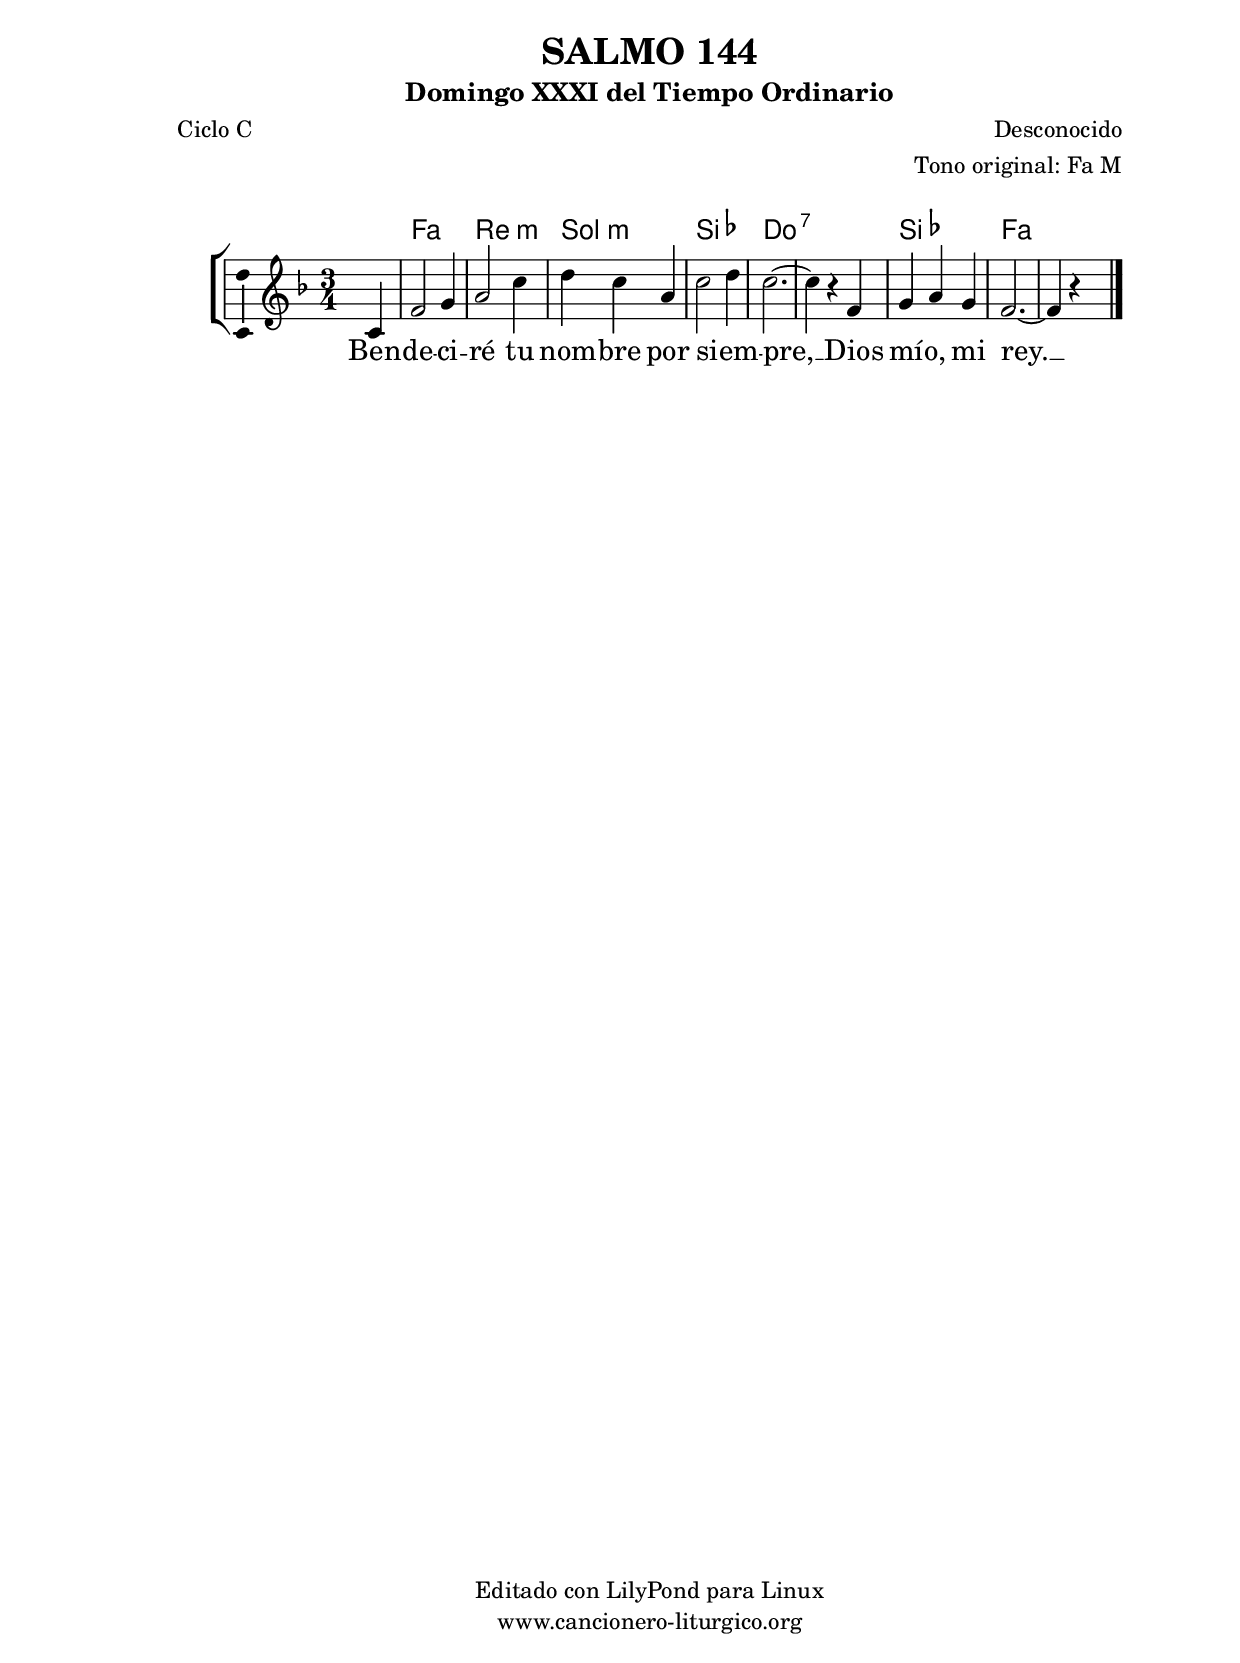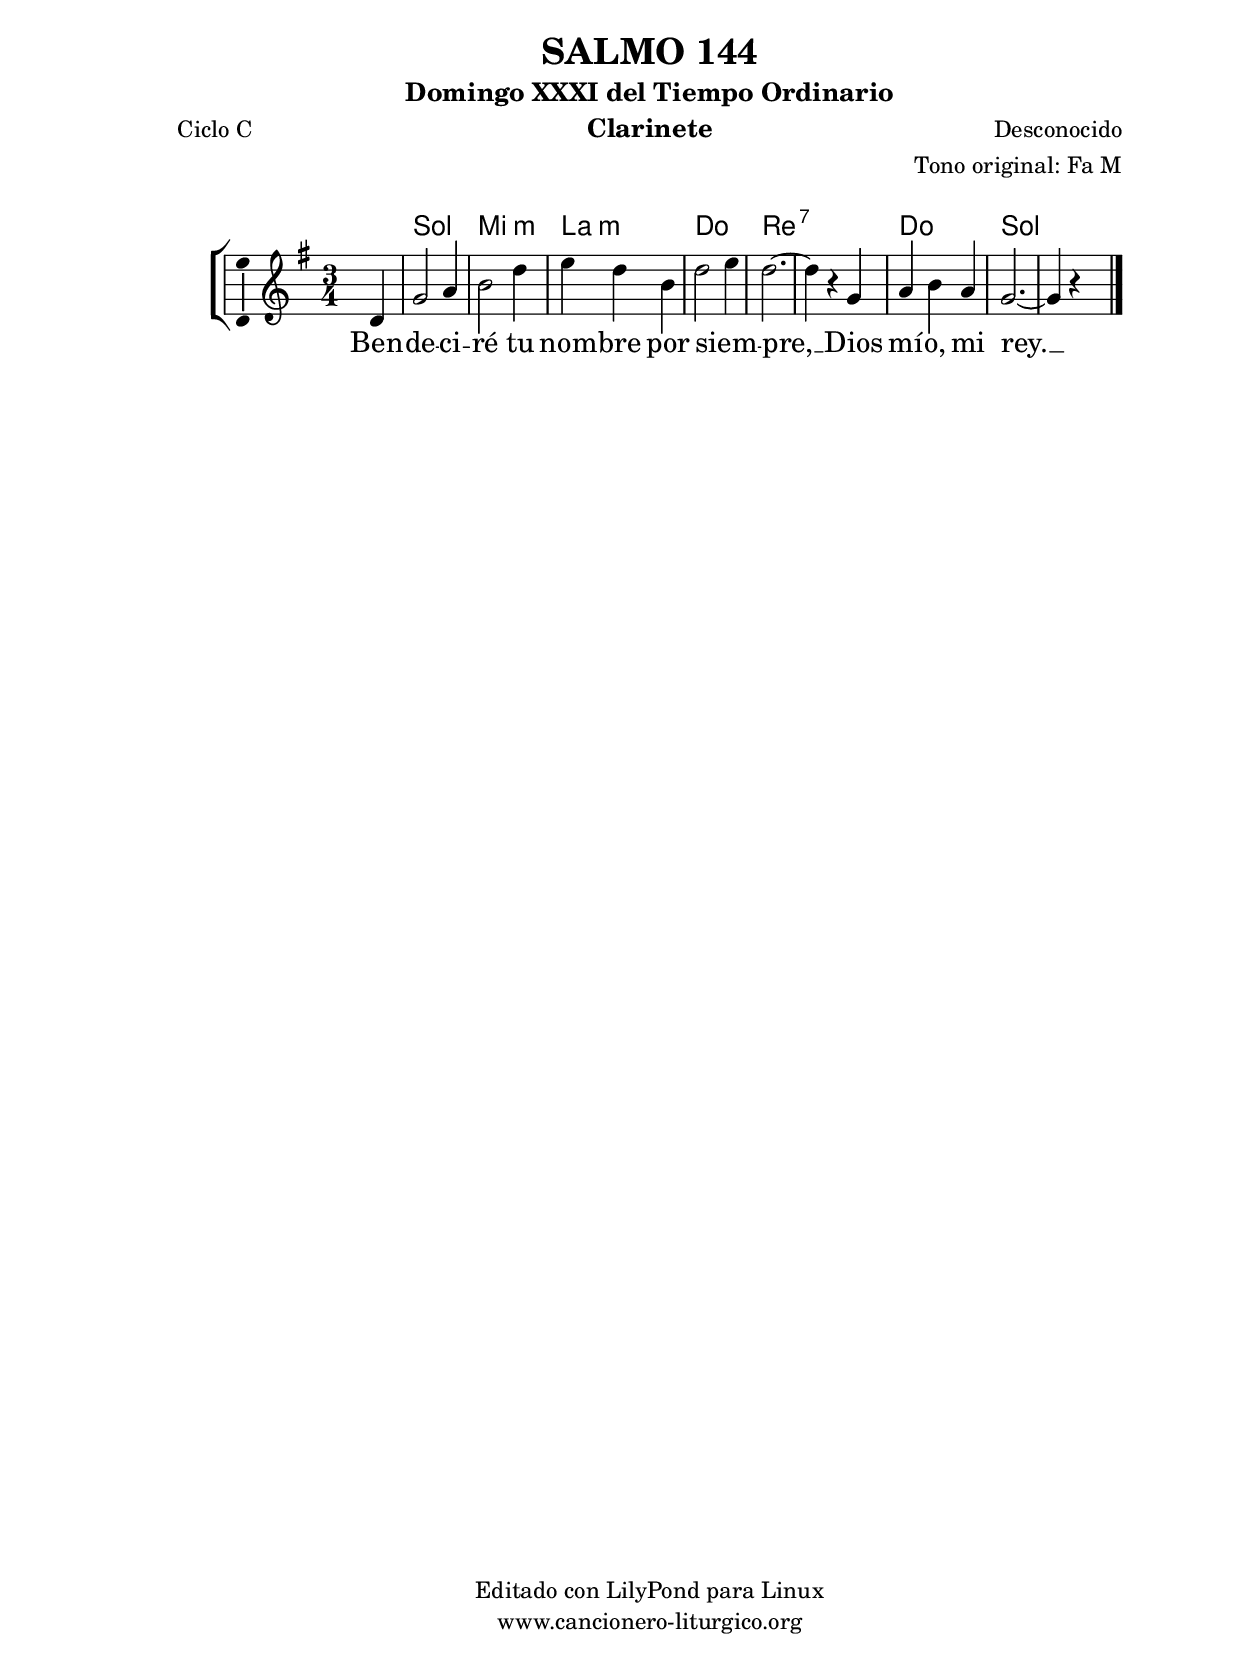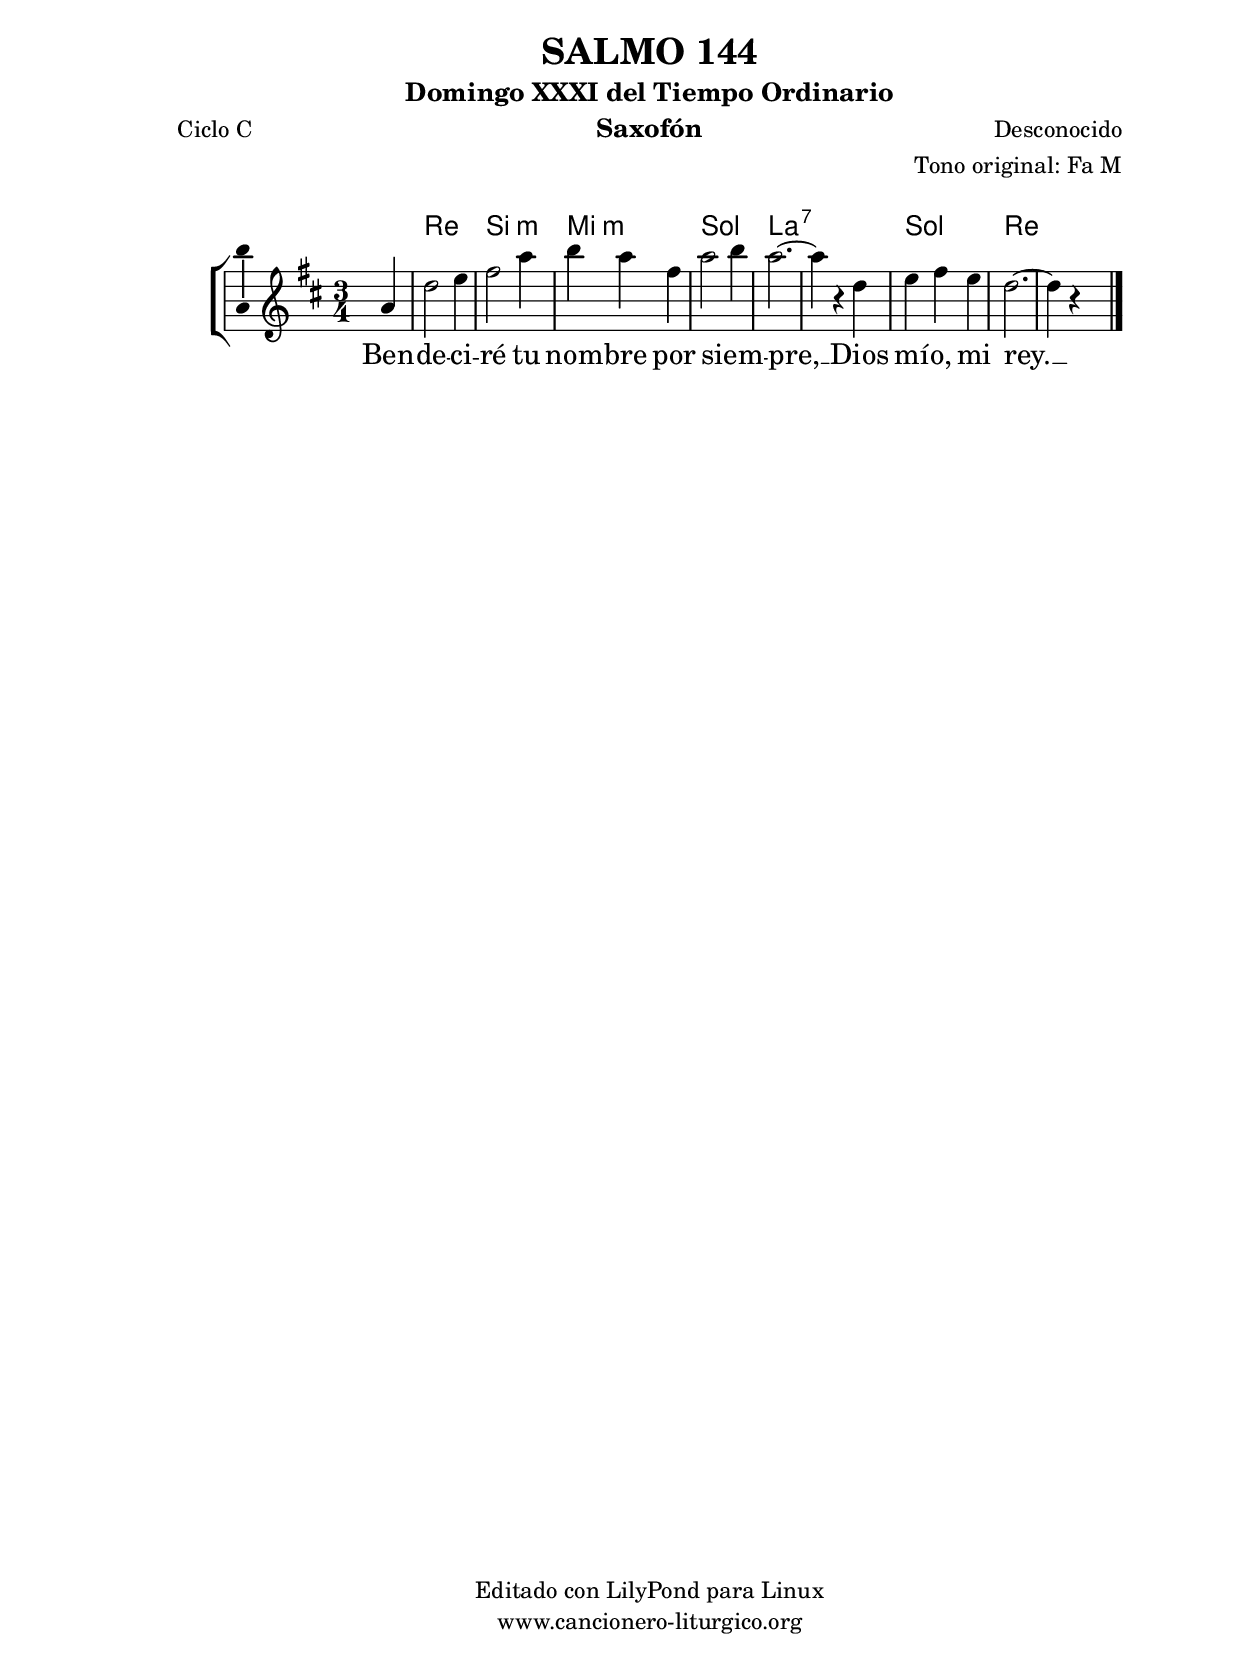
%
%para convertir .midi en .wav:
%timidity filename.midi -Ow -o finename.wav
%
%
%Para convertir de .wav a .mp3:
%lame -h -m j filename.wav
%
%
%para escuchar el midi:
%timidity nombrefichero.midi
%


%versión de lilypond para la que se ha escrito esta partitura:
\version "2.16.0"

	%Tamaño papel
	#(set-default-paper-size "a4")
	%Tamaño partitura
	#(set-global-staff-size 20)
	%No responde al pulsar sobre una nota
	#(ly:set-option 'point-and-click #f)

%parámetros del encabezamiento:
\header {
	title = "SALMO 144"
	subtitle = "Domingo XXXI del Tiempo Ordinario"
	composer = "Desconocido"
	poet = "Ciclo C"
	meter = ""
	arranger = "Tono original: Fa M"
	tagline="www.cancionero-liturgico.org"
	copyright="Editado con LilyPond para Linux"
	}

%parámetros asociados al papel:
\paper  {
	oddHeaderMarkup = \markup {\fill-line { \on-the-fly #not-first-page \fromproperty #'header:title \on-the-fly #not-first-page \fromproperty #'header:composer }}
	evenHeaderMarkup = \markup {\fill-line { \fromproperty #'header:composer \fromproperty #'header:title }}
	#(set-paper-size "a4")
	print-page-number = ##f
	first-page-number = 1
	print-first-page-number = ##f
%	head-separation = 3.0 \cm
	top-margin = 2.0 \cm
	bottom-margin = 0.5\cm
%%%	bottom-margin = -1.0\cm
	left-margin = 3.0 \cm
	line-width = 16.0 \cm 
	indent = 8\mm
	interscoreline = 2.\mm
	between-system-space = 15\mm
%	para que las partituras no llenen la hoja:
	ragged-bottom = ##t
%	idem para la última hoja:
	ragged-last-bottom = ##f
%	para que las partituras llenen el ancho del papel:
	ragged-last = ##f
	after-title-space = 2.5 \cm
%page-count=1
%system-count=8

	%Flexible Vertical Spacing
%	markup-markup-spacing =
%	#'((basic-distance . 15) (minimum-distance . 15) (padding . 3))
	markup-system-spacing =
	#'((basic-distance . 15) (minimum-distance . 15) (padding . 3))
	system-system-spacing =
	#'((basic-distance . 15) (minimum-distance . 15) (padding . 3))
	score-system-spacing =
	#'((basic-distance . 15) (minimum-distance . 15) (padding . 5))
%	top-system-spacing = % header
%	#'((basic-distance . 8) (minimum-distance . 0) (padding . 3))
%	top-markup-spacing =
%	#'((basic-distance . 20) (minimum-distance . 20) (padding . 3))
	last-bottom-spacing = % footer
	#'((basic-distance . 5) (minimum-distance . 5) (padding . 3))
%	score-markup-spacing =
%	#'((basic-distance . 16) (minimum-distance . 13) (padding . 3))

	}


%parámetros que afectan a toda la partitura:
global =  {
	%clave de sol (G):
	\clef G
	%armadura:
%	\transpose f a
	\key f \major
	\tempo 4=130
	\set Score.tempoHideNote = ##t
	}


acordes = {
	\italianChords
	\chordmode {
%	\transpose f a
{

s2.
f2. d:m g:m bes c:7 s bes f s

	}
	}
}

melodia = 
%	\transpose f a
{
	\relative c'{

\time 3/4
s2 c4
f2 g4
a2 c4
d4 c a
c2 d4
c2.~
c4 r4 f,4
g4 a g
f2.~f4 r4 s4

	\bar "|."
	}
	}


texto = \lyricmode {
Ben -- de -- ci -- ré tu nom -- bre por siem -- _ pre, __
Dios mí -- o, mi rey. __
	}


acordesStaff = \context ChordNames = acordesStaff <<
	\set chordChanges = ##t
	\acordes
	>>


vozStaff = \context Voice = vozStaff
\with {\consists "Ambitus_engraver"}
<<
%	\set Staff.instrumentName = ""
%	\set Staff.shortInstrumentName = ""
%	\set Staff.midiInstrument = #"clarinet"
%	\set Staff.midiInstrument = #"cello"
%	\set Staff.midiInstrument = #"flute"
	\set Staff.midiInstrument = #"electric guitar (jazz)"
%	\set Staff.midiInstrument = #"english horn"
%	\set Staff.midiInstrument = #"violin"
%	\set Staff.midiInstrument = #"glockenspiel"
	\set Staff.midiMinimumVolume = #0.7
	\set Staff.midiMaximumVolume = #0.9
	\global
	\melodia
	>>


textoStaff = \context Lyrics = textoStaff <<
	\lyricsto vozStaff \texto
	>>

\book {
	\score {
		\context ChoirStaff {
			\override StaffGroup.SystemStartBracket #'collapse-height = #1
			\override Score.SystemStartBar #'collapse-height = #1
			<<
			\acordesStaff
			\vozStaff
			\textoStaff
			>>
			}
		\layout {
	    		\context {
				\Lyrics
				\override LyricText #'font-size = #2
				}
	   		 \context {
				\Score
				%fontSize = #3
				\override StaffSymbol #'staff-space = #(magstep +3)
				%\override Beam #'thickness = #0.55
				%\override SpacingSpanner #'spacing-increment = #1.0
				%\override Slur #'height-limit = #1.5
				}
			}
		}
	\score {
		\unfoldRepeats
		\context ChoirStaff {
			<<
			\acordesStaff
			\vozStaff
			>>
			}
		\midi {
	  		\context {
	  			\Score
				tempoWholesPerMinute = #(ly:make-moment 70 4)
				}
			}
		}
	}

%Partitura para clarinete
#(define output-suffix "C")
\book {
	\header{
		instrument = "Clarinete"
		}
	\score {
		\context ChoirStaff {
			\override StaffGroup.SystemStartBracket #'collapse-height = #1
			\override Score.SystemStartBar #'collapse-height = #1
\transpose c d
			<<
			\acordesStaff
			\vozStaff
			\textoStaff
			>>
			}
		\layout {
	    		\context {
				\Lyrics
				\override LyricText #'font-size = #2
				}
	   		 \context {
				\Score
				%fontSize = #3
				\override StaffSymbol #'staff-space = #(magstep +3)
				%\override Beam #'thickness = #0.55
				%\override SpacingSpanner #'spacing-increment = #1.0
				%\override Slur #'height-limit = #1.5
				}
			}
		}
	}

%Partitura para saxofón
#(define output-suffix "S")
\book {
	\header{
		instrument = "Saxofón"
		}
	\score {
		\context ChoirStaff {
			\override StaffGroup.SystemStartBracket #'collapse-height = #1
			\override Score.SystemStartBar #'collapse-height = #1
\transpose c a
			<<
			\acordesStaff
			\vozStaff
			\textoStaff
			>>
			}
		\layout {
	    		\context {
				\Lyrics
				\override LyricText #'font-size = #2
				}
	   		 \context {
				\Score
				%fontSize = #3
				\override StaffSymbol #'staff-space = #(magstep +3)
				%\override Beam #'thickness = #0.55
				%\override SpacingSpanner #'spacing-increment = #1.0
				%\override Slur #'height-limit = #1.5
				}
			}
		}
	}

